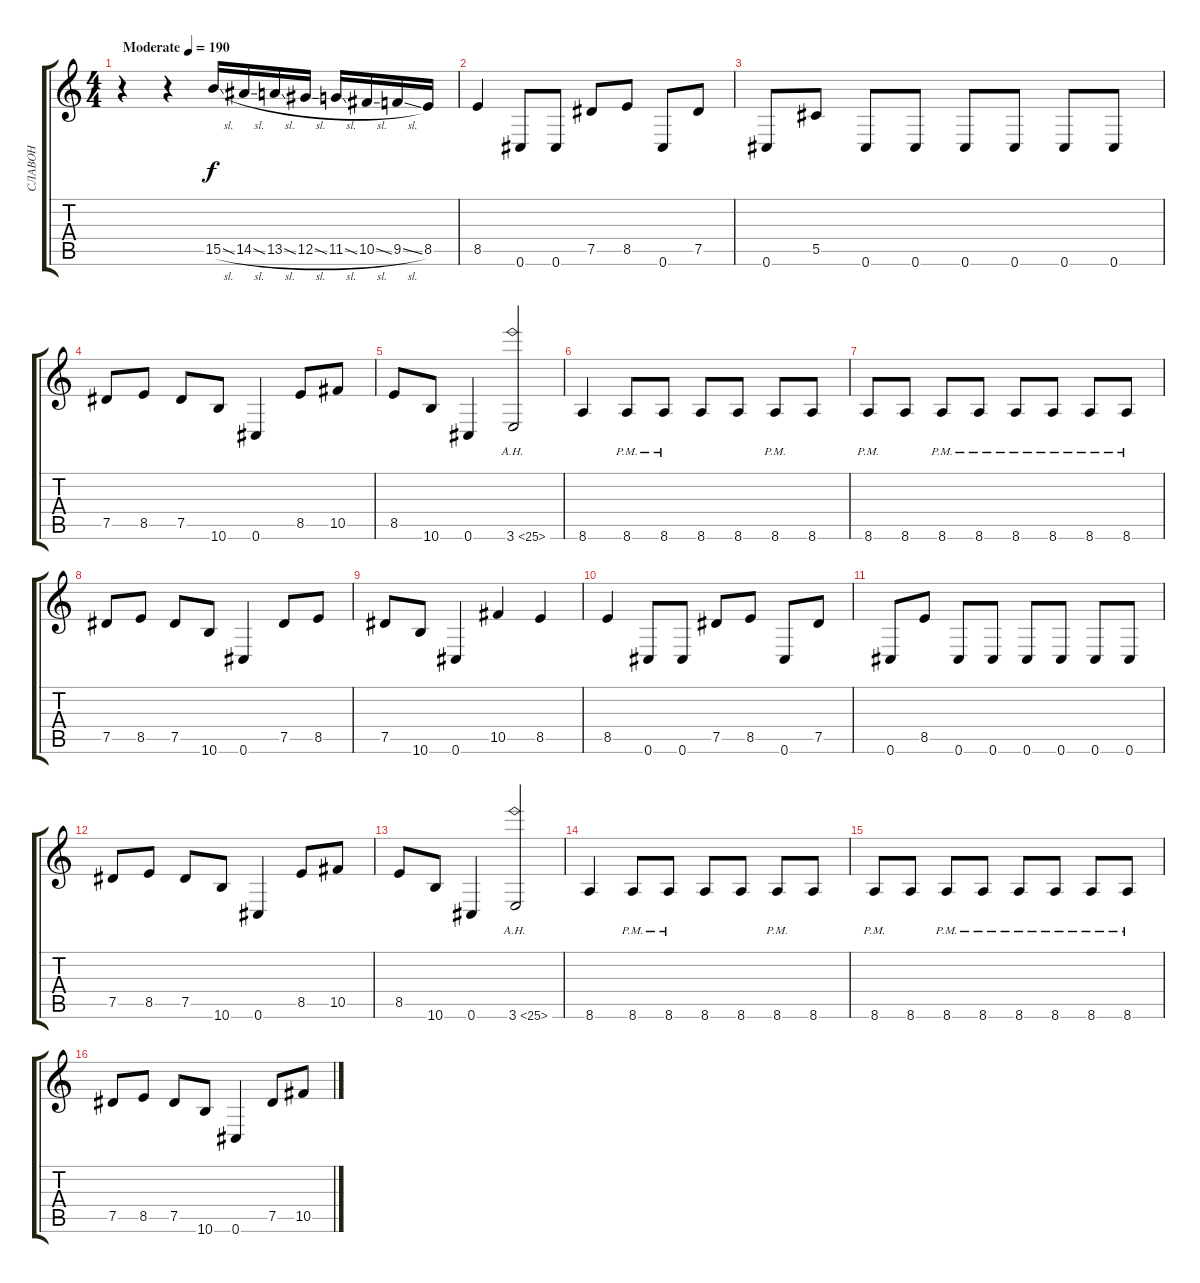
\track ("СЛАВОН" "СЛАВОН") {instrument distortionguitar}
\staff {score tabs}
\tuning (Eb4 Bb3 Gb3 Db3 Ab2 Db2) {hide}
\ts (4 4)
\tempo (190 "Moderate")
\clef g2
\ks c
r.4{dy f instrument distortionguitar} r.4 15.5{sl}.16 14.5{sl}.16 13.5{sl}.16 12.5{sl}.16 11.5{sl}.16 10.5{sl}.16 9.5{sl}.16 8.5.16 |
8.5.4 0.6.8 0.6.8 7.5.8 8.5.8 0.6.8 7.5.8 |
0.6.8 5.5.8 0.6.8 0.6.8 0.6.8 0.6.8 0.6.8 0.6.8 |
7.5.8 8.5.8 7.5.8 10.6.8 0.6.4 8.5.8 10.5.8 |
8.5.8 10.6.8 0.6.4 3.6{ah 22}.2 |
8.6.4 8.6{pm}.8 8.6{pm}.8 8.6.8 8.6.8 8.6{pm}.8 8.6.8 |
8.6{pm}.8 8.6.8 8.6{pm}.8 8.6{pm}.8 8.6{pm}.8 8.6{pm}.8 8.6{pm}.8 8.6{pm}.8 |
7.5.8 8.5.8 7.5.8 10.6.8 0.6.4 7.5.8 8.5.8 |
7.5.8 10.6.8 0.6.4 10.5.4 8.5.4 |
8.5.4 0.6.8 0.6.8 7.5.8 8.5.8 0.6.8 7.5.8 |
0.6.8 8.5.8 0.6.8 0.6.8 0.6.8 0.6.8 0.6.8 0.6.8 |
7.5.8 8.5.8 7.5.8 10.6.8 0.6.4 8.5.8 10.5.8 |
8.5.8 10.6.8 0.6.4 3.6{ah 22}.2 |
8.6.4 8.6{pm}.8 8.6{pm}.8 8.6.8 8.6.8 8.6{pm}.8 8.6.8 |
8.6{pm}.8 8.6.8 8.6{pm}.8 8.6{pm}.8 8.6{pm}.8 8.6{pm}.8 8.6{pm}.8 8.6{pm}.8 |
7.5.8 8.5.8 7.5.8 10.6.8 0.6.4 7.5.8 10.5.8
